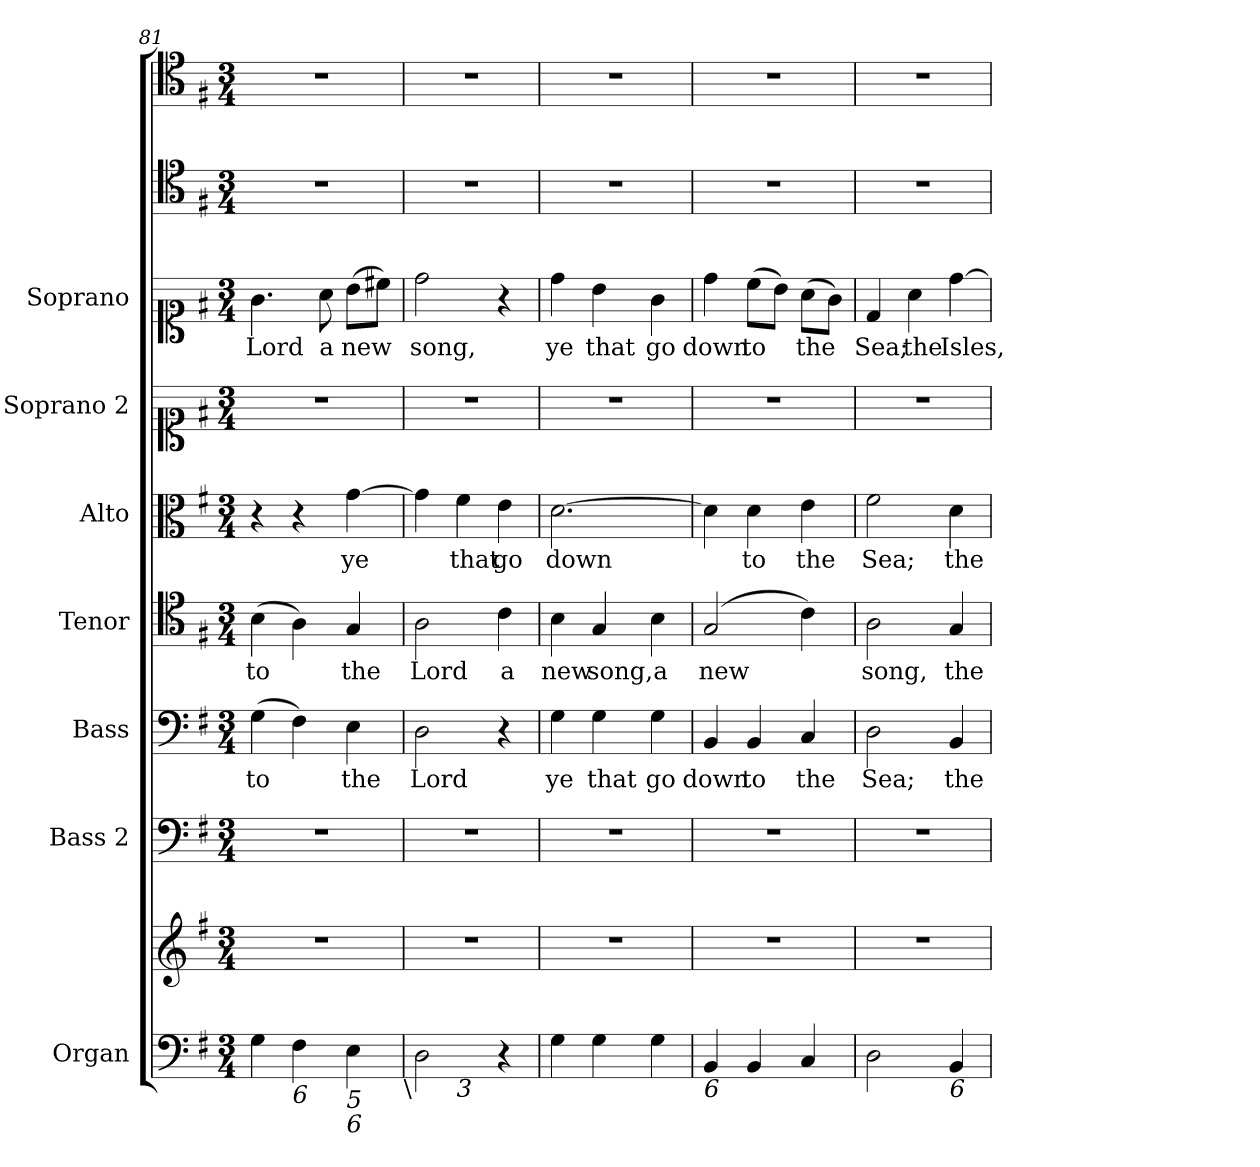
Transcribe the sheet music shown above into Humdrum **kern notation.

**kern	**kern	**kern	**kern	**text	**kern	**text	**kern	**text	**kern	**kern	**text	**kern	**kern
*part9	*part9	*part8	*part7	*part7	*part6	*part6	*part5	*part5	*part4	*part3	*part3	*part2	*part1
*staff10	*staff9	*staff8	*staff7	*staff7	*staff6	*staff6	*staff5	*staff5	*staff4	*staff3	*staff3	*staff2	*staff1
*I"Organ	*	*I"Bass 2	*I"Bass	*	*I"Tenor	*	*I"Alto	*	*I"Soprano 2	*I"Soprano	*	*	*
*I'Org.	*	*I'B	*I'B	*	*I'T	*	*I'A	*	*I'S	*I'S	*	*	*
*clefF4	*clefG2	*clefF4	*clefF4	*	*clefC4	*	*clefC3	*	*clefC1	*clefC1	*	*clefC4	*clefC4
*k[f#]	*k[f#]	*k[f#]	*k[f#]	*	*k[f#]	*	*k[f#]	*	*k[f#]	*k[f#]	*	*k[f#]	*k[f#]
*G:	*G:	*G:	*G:	*	*G:	*	*G:	*	*G:	*G:	*	*G:	*G:
*M3/4	*M3/4	*M3/4	*M3/4	*	*M3/4	*	*M3/4	*	*M3/4	*M3/4	*	*M3/4	*M3/4
=81	=81	=81	=81	=81	=81	=81	=81	=81	=81	=81	=81	=81	=81
!	!	!	!	!LO:LY:b	!	!LO:LY:b	!	!	!	!	!LO:LY:b	!	!
4G\	2.r	2.r	(>4G\	-to	(>4B\	-to	4r	.	2.r	4.g\	Lord	2.r	2.r
!LO:TX:b:i:t=6	!	!	!	!	!	!	!	!	!	!	!	!	!
4F#\	.	.	4F#\)	.	4A\)	.	4r	.	.	.	.	.	.
!	!	!	!	!	!	!	!	!	!	!	!LO:LY:b	!	!
.	.	.	.	.	.	.	.	.	.	8a\	a	.	.
!LO:TX:b:i:t=5	!	!	!	!	!	!	!	!	!	!	!	!	!
!LO:TX:b:i:t=6	!	!	!	!	!	!	!	!	!	!	!	!	!
!	!	!	!	!LO:LY:b	!	!LO:LY:b	!	!LO:LY:b	!	!	!LO:LY:b	!	!
4E\	.	.	4E\	the	4G/	the	[4g\	ye	.	(>8b\L	new	.	.
.	.	.	.	.	.	.	.	.	.	8cc#X\J)	.	.	.
!LO:TX:b:t=\	!	!	!	!	!	!	!	!	!	!	!	!	!
=82	=82	=82	=82	=82	=82	=82	=82	=82	=82	=82	=82	=82	=82
!LO:TX:b:i:t=4	!	!	!	!	!	!	!	!	!	!	!	!	!
!	!	!	!	!LO:LY:b	!	!LO:LY:b	!	!	!	!	!LO:LY:b	!	!
*^	*	*	*	*	*	*	*	*	*	*	*	*	*
2D\	4ryy	2.r	2.r	2D\	Lord	2A\	Lord	4g\]	.	2.r	2dd\	song,	2.r	2.r
!	!LO:TX:b:i:t=3	!	!	!	!	!	!	!	!	!	!	!	!	!
!	!	!	!	!	!	!	!	!	!LO:LY:b	!	!	!	!	!
.	2ryy	.	.	.	.	.	.	4f#\	that	.	.	.	.	.
!	!	!	!	!	!	!	!LO:LY:b	!	!LO:LY:b	!	!	!	!	!
4r	.	.	.	4r	.	4c\	a	4e\	go	.	4r	.	.	.
!!LO:PB:g=z
=83	=83	=83	=83	=83	=83	=83	=83	=83	=83	=83	=83	=83	=83	=83
!	!	!	!	!	!LO:LY:b	!	!LO:LY:b	!	!LO:LY:b	!	!	!LO:LY:b	!	!
*v	*v	*	*	*	*	*	*	*	*	*	*	*	*	*
4G\	2.r	2.r	4G\	ye	4B\	new	[2.d\	down	2.r	4dd\	ye	2.r	2.r
!	!	!	!	!LO:LY:b	!	!LO:LY:b	!	!	!	!	!LO:LY:b	!	!
4G\	.	.	4G\	that	4G/	song,	.	.	.	4b\	that	.	.
!	!	!	!	!LO:LY:b	!	!LO:LY:b	!	!	!	!	!LO:LY:b	!	!
4G\	.	.	4G\	go	4B\	a	.	.	.	4g\	go	.	.
=84	=84	=84	=84	=84	=84	=84	=84	=84	=84	=84	=84	=84	=84
!LO:TX:b:i:t=6	!	!	!	!	!	!	!	!	!	!	!	!	!
!	!	!	!	!LO:LY:b	!	!LO:LY:b	!	!	!	!	!LO:LY:b	!	!
4BB/	2.r	2.r	4BB/	down	(2G/	new	4d\]	.	2.r	4dd\	down	2.r	2.r
!	!	!	!	!LO:LY:b	!	!	!	!LO:LY:b	!	!	!LO:LY:b	!	!
4BB/	.	.	4BB/	to	.	.	4d\	to	.	(>8cc\L	to	.	.
.	.	.	.	.	.	.	.	.	.	8b\J)	.	.	.
!	!	!	!	!LO:LY:b	!	!	!	!LO:LY:b	!	!	!LO:LY:b	!	!
4C/	.	.	4C/	the	4c\)	.	4e\	the	.	(>8a\L	the	.	.
.	.	.	.	.	.	.	.	.	.	8g\J)	.	.	.
=85	=85	=85	=85	=85	=85	=85	=85	=85	=85	=85	=85	=85	=85
!	!	!	!	!LO:LY:b	!	!LO:LY:b	!	!LO:LY:b	!	!	!LO:LY:b	!	!
2D\	2.r	2.r	2D\	Sea;	2A\	song,	2f#\	Sea;	2.r	4d/	Sea;	2.r	2.r
!	!	!	!	!	!	!	!	!	!	!	!LO:LY:b	!	!
.	.	.	.	.	.	.	.	.	.	4a\	the	.	.
!LO:TX:b:i:t=6	!	!	!	!	!	!	!	!	!	!	!	!	!
!	!	!	!	!LO:LY:b	!	!LO:LY:b	!	!LO:LY:b	!	!	!LO:LY:b	!	!
4BB/	.	.	4BB/	the	4G/	the	4d\	the	.	[4dd\	Isles,	.	.
=	=	=	=	=	=	=	=	=	=	=	=	=	=
*-	*-	*-	*-	*-	*-	*-	*-	*-	*-	*-	*-	*-	*-
